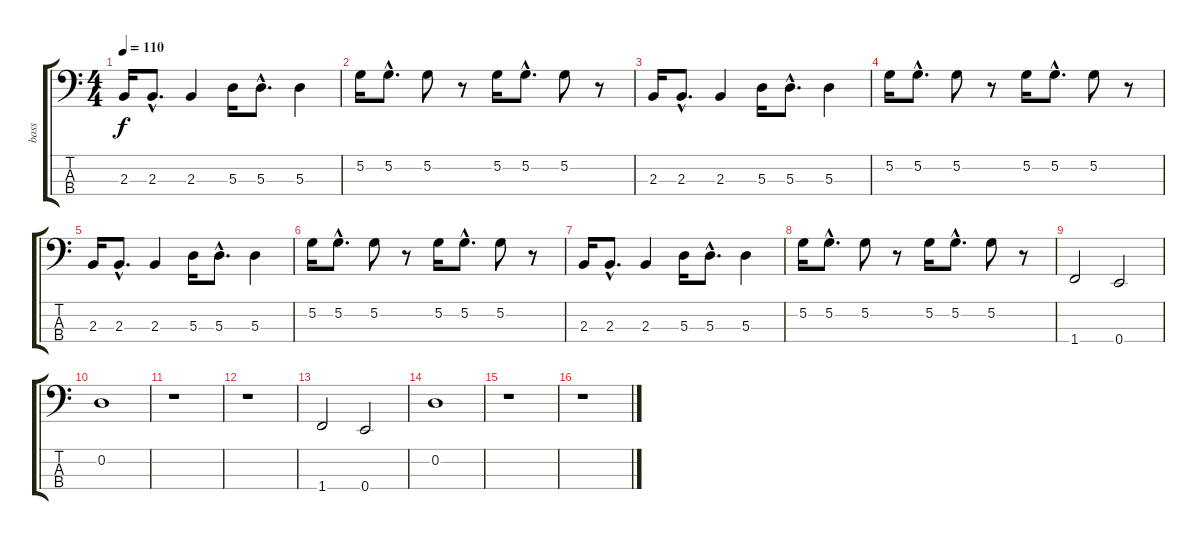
\track ("bass" "bass") {instrument electricbassfinger}
\staff {score tabs}
\tuning (G2 D2 A1 E1) {hide}
\ts (4 4)
\tempo 110
\clef f4
\ks c
2.3.16{dy f} 2.3{hac}.8{d} 2.3.4 5.3.16 5.3{hac}.8{d} 5.3.4 |
5.2.16 5.2{hac}.8{d} 5.2.8 r.8 5.2.16 5.2{hac}.8{d} 5.2.8 r.8 |
2.3.16 2.3{hac}.8{d} 2.3.4 5.3.16 5.3{hac}.8{d} 5.3.4 |
5.2.16 5.2{hac}.8{d} 5.2.8 r.8 5.2.16 5.2{hac}.8{d} 5.2.8 r.8 |
2.3.16 2.3{hac}.8{d} 2.3.4 5.3.16 5.3{hac}.8{d} 5.3.4 |
5.2.16 5.2{hac}.8{d} 5.2.8 r.8 5.2.16 5.2{hac}.8{d} 5.2.8 r.8 |
2.3.16 2.3{hac}.8{d} 2.3.4 5.3.16 5.3{hac}.8{d} 5.3.4 |
5.2.16 5.2{hac}.8{d} 5.2.8 r.8 5.2.16 5.2{hac}.8{d} 5.2.8 r.8 |
1.4.2 0.4.2 |
0.2.1 |
r.1 |
r.1 |
1.4.2 0.4.2 |
0.2.1 |
r.1 |
r.1
